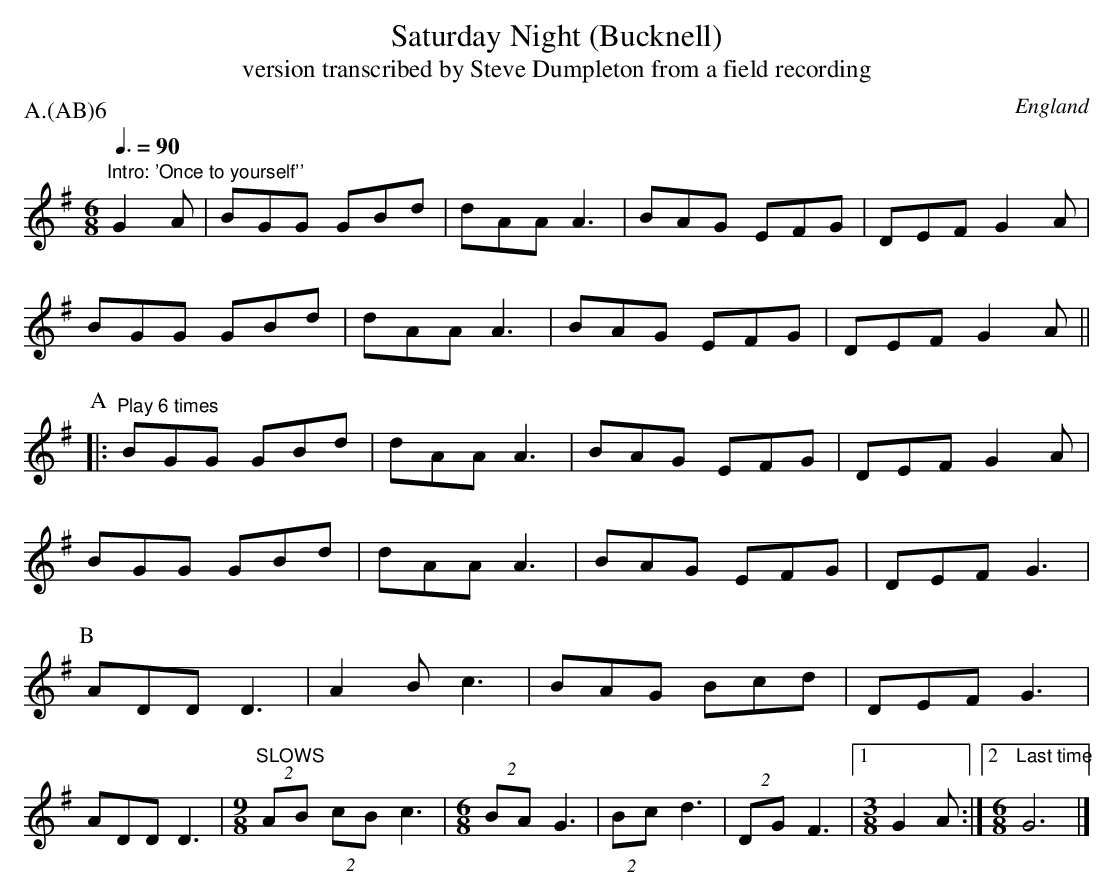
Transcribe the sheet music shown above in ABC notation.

X:1
T:Saturday Night (Bucknell)
T:version transcribed by Steve Dumpleton from a field recording
O:England
L:1/8
M:6/8
P:A.(AB)6
Q:3/8=90
K:G major
"Intro: 'Once to yourself''" G2A | BGG GBd | dAA A3 | BAG EFG | DEF G2 A |
BGG GBd | dAA A3 | BAG EFG | DEF G2A ||
P:A
|: "Play 6 times" BGG GBd | dAA A3 | BAG EFG | DEF G2 A |
BGG GBd | dAA A3 | BAG EFG | DEF G3|
P:B
ADD D3 |A2B c3 | BAG Bcd | DEF G3 |
ADD D3 | [M:9/8] "SLOWS" (2AB (2cB c3 | [M:6/8] (2BA G3| (2Bc d3 | (2DG F3 |1 [M:3/8] G2A :|2 [M:6/8]"Last time" G6 |]
